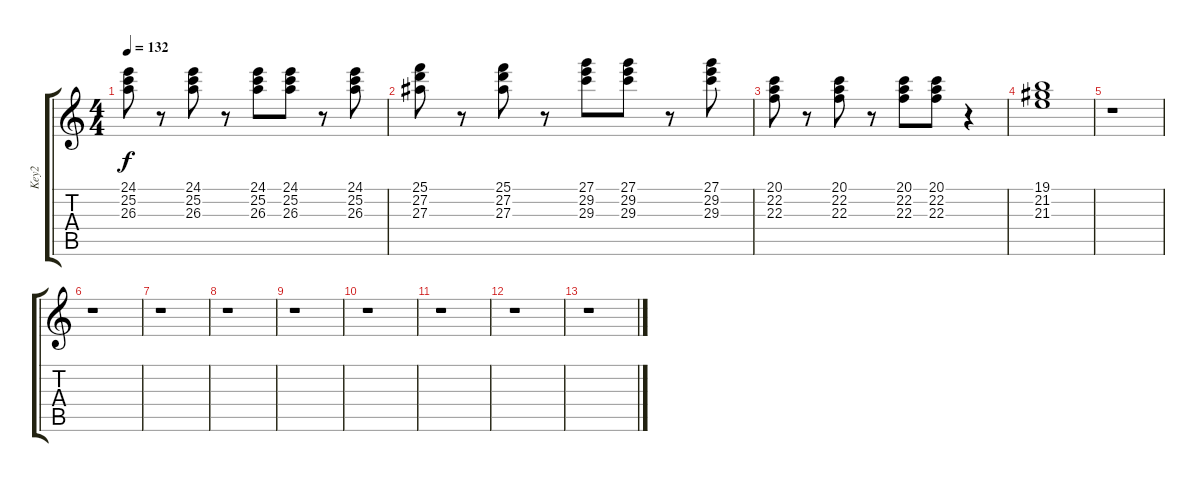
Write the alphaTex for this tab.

\track ("Key2" "Key2") {instrument rockorgan}
\staff {score tabs}
\tuning (E4 B3 G3 D3 A2 E2) {hide}
\ts (4 4)
\tempo 132
\clef g2
\ks c
(24.1 25.2 26.3).8{dy f} r.8 (24.1 25.2 26.3).8 r.8 (24.1 25.2 26.3).8 (24.1 25.2 26.3).8 r.8 (24.1 25.2 26.3).8 |
(25.1 27.2 27.3).8 r.8 (25.1 27.2 27.3).8 r.8 (27.1 29.2 29.3).8 (27.1 29.2 29.3).8 r.8 (27.1 29.2 29.3).8 |
(20.1 22.2 22.3).8 r.8 (20.1 22.2 22.3).8 r.8 (20.1 22.2 22.3).8 (20.1 22.2 22.3).8 r.4 |
(19.1 21.2 21.3).1 |
r.1 |
r.1 |
r.1 |
r.1 |
r.1 |
r.1 |
r.1 |
r.1 |
r.1
